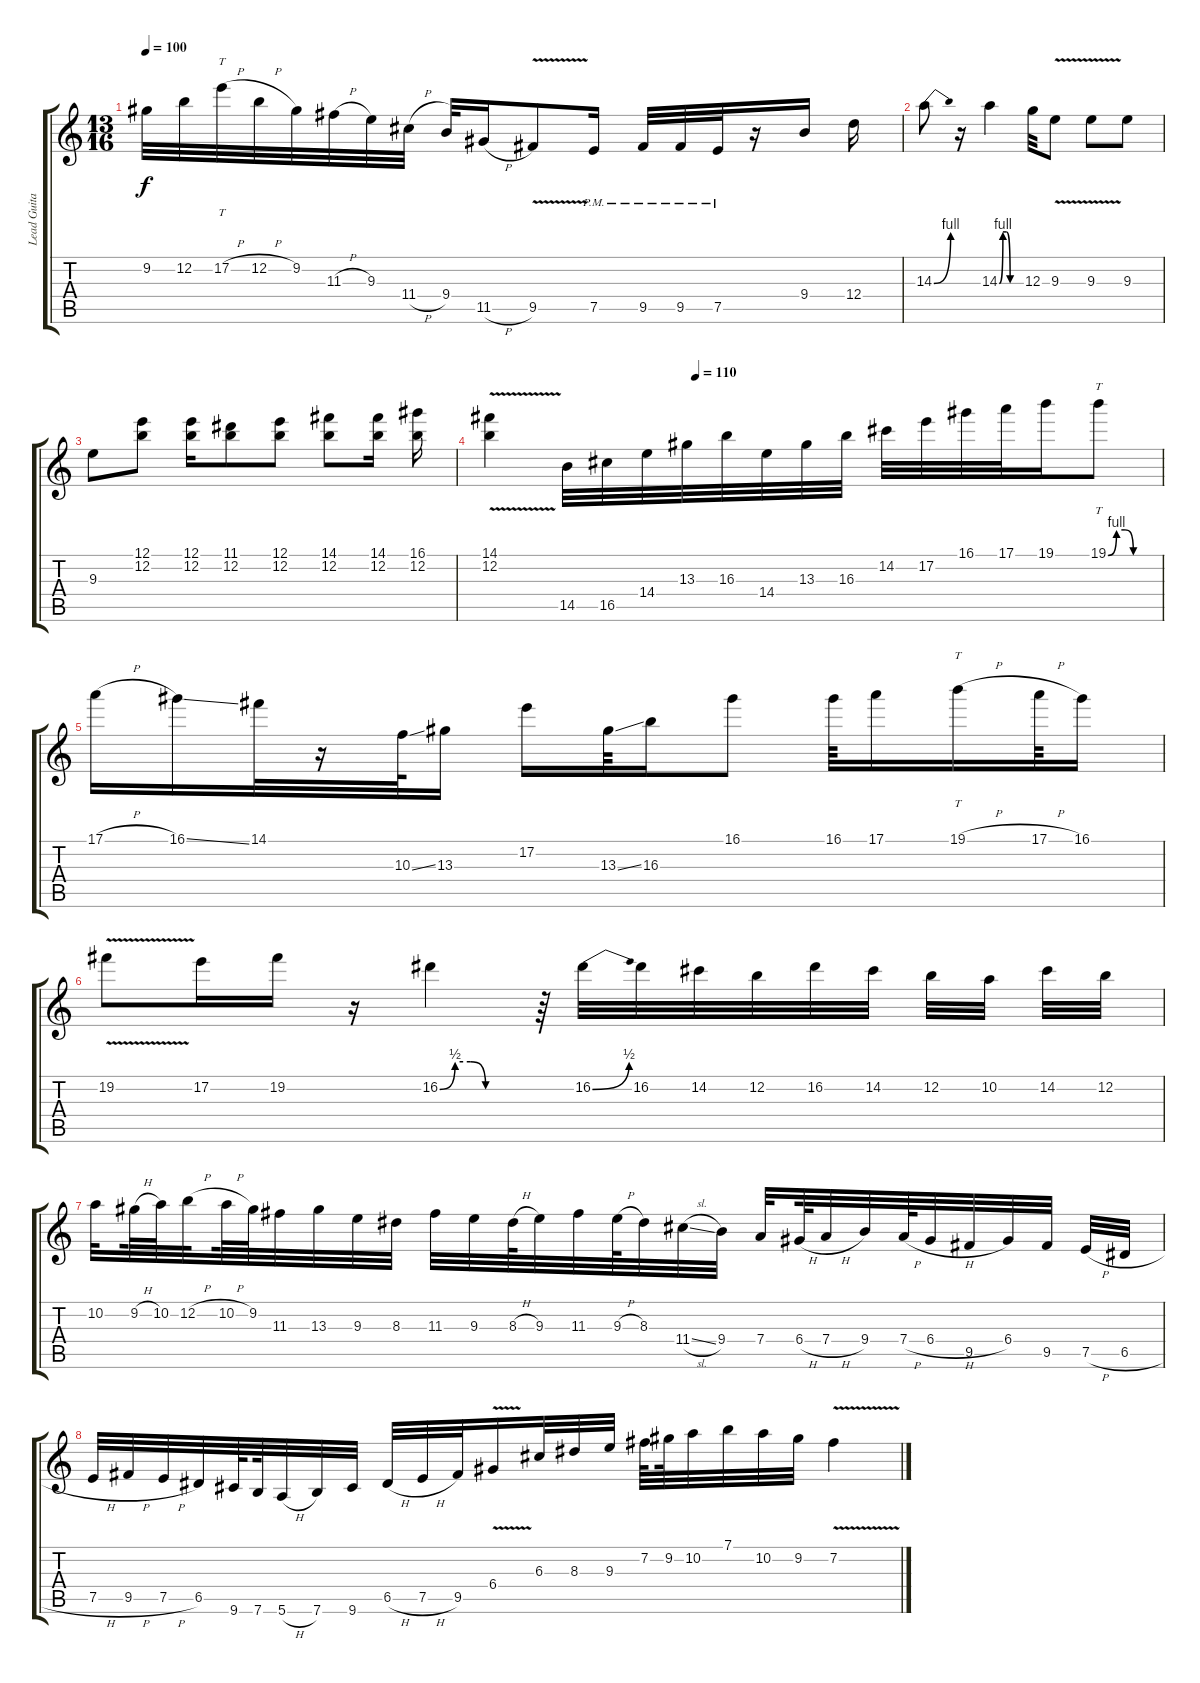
\track ("Lead Guitar 1" "Lead Guita") {instrument overdrivenguitar}
\staff {score tabs}
\tuning (E4 B3 G3 D3 A2 E2) {hide}
\ts (13 16)
\tempo 100
\clef g2
\ks c
9.2.32{dy f} 12.2.32 17.2{h}.32{tt} 12.2{h}.32 9.2.32 11.3{h}.32 9.3.32 11.4{h}.32 9.4.32 11.5{h}.16 9.5{v}.8 7.5{pm}.16 9.5{pm}.32 9.5{pm}.32 7.5{pm}.32 r.16 9.4.16 12.4.16 |
14.3{be (bend 0 0 60 4)}.8 r.16 14.3{be (custom 0 0 10 4 20 4 30 0 60 0)}.4 12.3.32 9.3{v}.8 9.3{v}.8 9.3.8 |
9.3.8 (12.1 12.2).8 (12.1 12.2).16 (11.1 12.2).8 (12.1 12.2).8 (14.1 12.2).8 (14.1 12.2).16 (16.1 12.2).16 |
\tempo (110 0.3076923076923077)
(14.1 12.2{v}).4 14.5.32 16.5.32 14.4.32 13.3.32 16.3.32 14.4.32 13.3.32 16.3.32 14.2.32 17.2.32 16.1.32 17.1.32 19.1.16 19.1{be (custom 0 0 10 4 20 4 30 0 60 0)}.8{tt} |
17.1{h}.16 16.1{ss}.16 14.1.32 r.16 10.3{ss}.64 13.3.16 17.2.16 13.3{ss}.64 16.3.16 16.1.8 16.1.64 17.1.16 19.1{h}.16{tt} 17.1{h}.64 16.1.16 |
19.2{v}.8 17.2.16 19.2.16 r.16 16.2{be (custom 0 0 10 2 20 2 30 0 60 0)}.4 r.64 16.2{be (bend 0 0 60 2)}.32 16.2.32 14.2.32 12.2.32 16.2.32 14.2.32 12.2.32 10.2.32 14.2.32 12.2.32 |
10.2.32{beam splitsecondary} 9.2{h}.64 10.2.64 12.2{h}.32{beam splitsecondary} 10.2{h}.64 9.2.64 11.3.32 13.3.32 9.3.32 8.3.32 11.3.32 9.3.32 8.3{h}.64{beam splitsecondary} 9.3.32 11.3.32 9.3{h}.64 8.3.32 11.4{sl}.32 9.4.32 7.4.32{beam splitsecondary} 6.4{h}.64 7.4{h}.32 9.4.32 7.4{h}.64 6.4{h}.32 9.5.32 6.4.32 9.5.32 7.5{h}.32 6.5{h}.32 |
7.5{h}.32 9.5{h}.32 7.5{h}.32 6.5.32 9.6.64{beam splitsecondary} 7.6.64 5.6{h}.32 7.6.32 9.6.32 6.5{h}.32 7.5{h}.32 9.5.32 6.4{v}.16 6.3.32 8.3.32 9.3.32 7.2.64{beam splitsecondary} 9.2.64 10.2.32 7.1.32 10.2.32 9.2.32 7.2{v}.4
